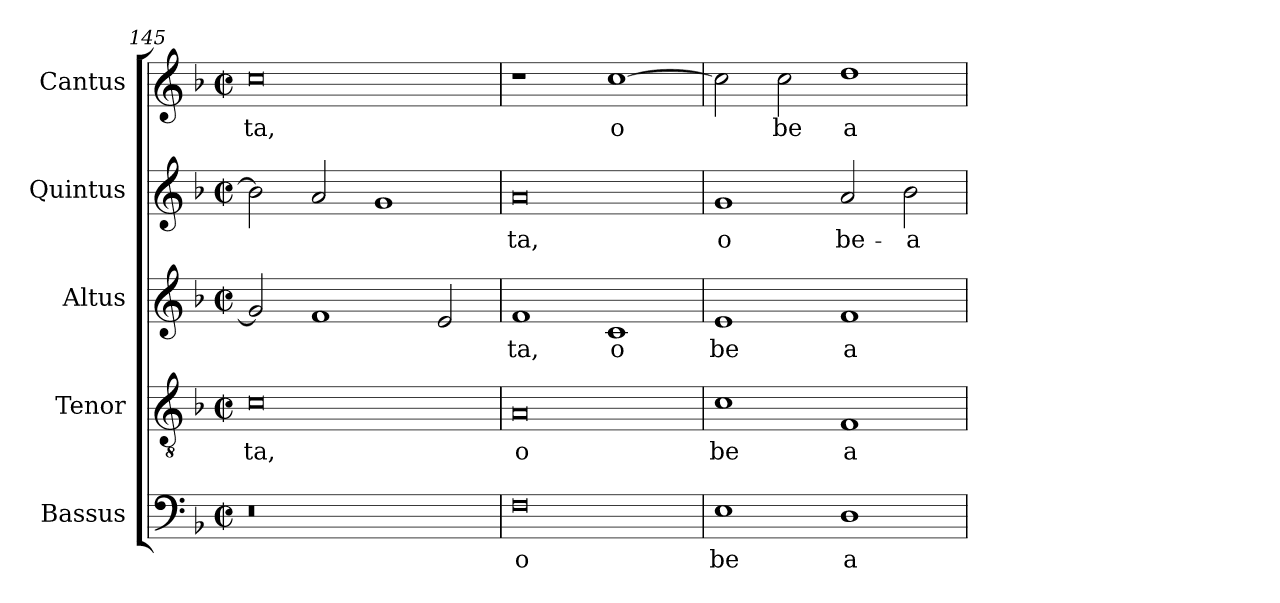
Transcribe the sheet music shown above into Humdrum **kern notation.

**kern	**text	**kern	**text	**kern	**text	**kern	**text	**kern	**text
*part5	*part5	*part4	*part4	*part3	*part3	*part2	*part2	*part1	*part1
*staff5	*staff5	*staff4	*staff4	*staff3	*staff3	*staff2	*staff2	*staff1	*staff1
*I"Bassus	*	*I"Tenor	*	*I"Altus	*	*I"Quintus	*	*I"Cantus	*
*clefF4	*	*clefGv2	*	*clefG2	*	*clefG2	*	*clefG2	*
*k[b-]	*	*k[b-]	*	*k[b-]	*	*k[b-]	*	*k[b-]	*
*F:	*	*F:	*	*F:	*	*F:	*	*F:	*
*M2/2	*	*M2/2	*	*M2/2	*	*M2/2	*	*M2/2	*
*met(c|)	*	*met(c|)	*	*met(c|)	*	*met(c|)	*	*met(c|)	*
=145	=145	=145	=145	=145	=145	=145	=145	=145	=145
!	!	!	!LO:LY:b:cj	!	!LO:LY:b:cj	!	!LO:LY:b:cj	!	!LO:LY:b:cj
0r	.	0c	ta,	2g/]	.	2b-\]	--	0cc	ta,
!	!	!	!	!	!LO:LY:b:cj	!	!LO:LY:b:cj	!	!
.	.	.	.	1f	.	2a/	--	.	.
!	!	!	!	!	!	!	!LO:LY:b:cj	!	!
.	.	.	.	.	.	1g	--	.	.
!	!	!	!	!	!LO:LY:b:cj	!	!	!	!
.	.	.	.	2e/	.	.	.	.	.
=146	=146	=146	=146	=146	=146	=146	=146	=146	=146
!	!LO:LY:b:cj	!	!LO:LY:b:cj	!	!LO:LY:b:cj	!	!LO:LY:b:cj	!	!
0F	o	0A	o	1f	ta,	0a	-ta,	1r	.
!	!	!	!	!	!LO:LY:b:cj	!	!	!	!LO:LY:b:cj
.	.	.	.	1c	o	.	.	[>1cc	o
=147	=147	=147	=147	=147	=147	=147	=147	=147	=147
!	!LO:LY:b:cj	!	!LO:LY:b:cj	!	!LO:LY:b:cj	!	!LO:LY:b:cj	!	!LO:LY:b:cj
1E	be	1c	be	1e	be	1g	o	2cc\]	.
!	!	!	!	!	!	!	!	!	!LO:LY:b:cj
.	.	.	.	.	.	.	.	2cc\	be
!	!LO:LY:b:cj	!	!LO:LY:b:cj	!	!LO:LY:b:cj	!	!LO:LY:b:cj	!	!LO:LY:b:cj
1D	a	1F	a	1f	a	2a/	be-	1dd	a
!	!	!	!	!	!	!	!LO:LY:b:cj	!	!
.	.	.	.	.	.	2b-\	-a-	.	.
=	=	=	=	=	=	=	=	=	=
*-	*-	*-	*-	*-	*-	*-	*-	*-	*-
